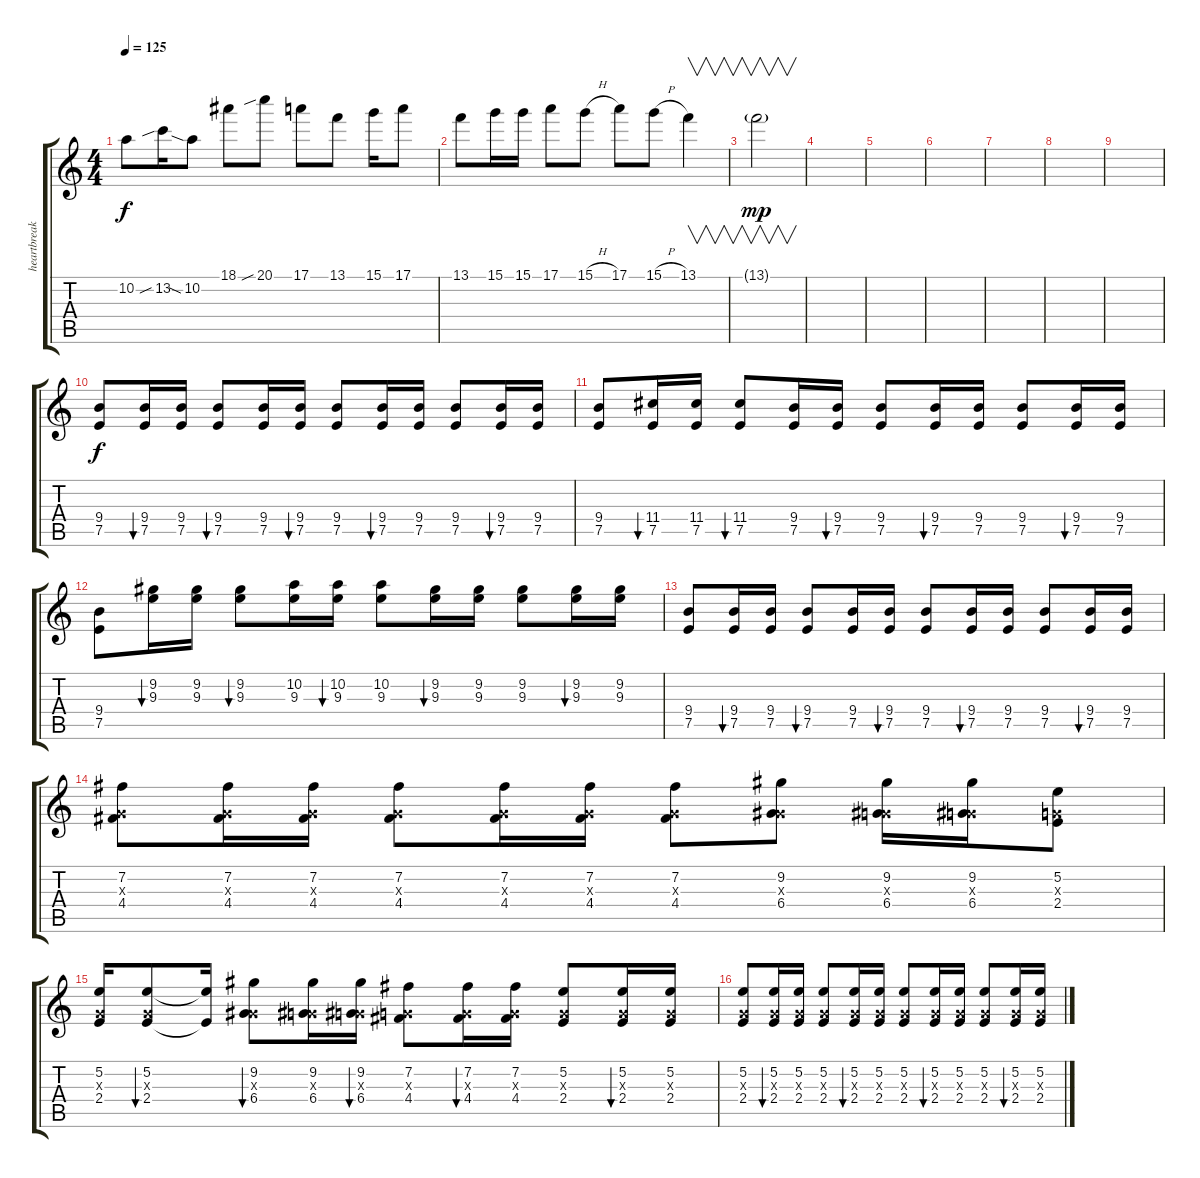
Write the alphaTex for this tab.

\track ("heartbreak beat" "heartbreak") {instrument overdrivenguitar}
\staff {score tabs}
\tuning (E4 B3 G3 D3 A2 E2) {hide}
\ts (4 4)
\tempo 125
\clef g2
\ks c
10.2.8{dy f} 13.2{sib}.16 10.2{sia}.8 18.1.8 20.1{sib}.8 17.1.8 13.1.8 15.1.16 17.1.8 |
13.1.8 15.1.16 15.1.16 17.1.8 15.1{h}.8 17.1.8 15.1{h}.8 13.1.4{v} |
13.1{g}.2{v dy mp} |
|
|
|
|
|
|
(9.4 7.5).8{dy f} (9.4 7.5).16{bu 60} (9.4 7.5).16 (9.4 7.5).8{bu 60} (9.4 7.5).16 (9.4 7.5).16{bu 60} (9.4 7.5).8 (9.4 7.5).16{bu 60} (9.4 7.5).16 (9.4 7.5).8 (9.4 7.5).16{bu 60} (9.4 7.5).16 |
(9.4 7.5).8 (11.4 7.5).16{bu 60} (11.4 7.5).16 (11.4 7.5).8{bu 60} (9.4 7.5).16 (9.4 7.5).16{bu 60} (9.4 7.5).8 (9.4 7.5).16{bu 60} (9.4 7.5).16 (9.4 7.5).8 (9.4 7.5).16{bu 60} (9.4 7.5).16 |
(9.4 7.5).8 (9.2 9.3).16{bu 60} (9.2 9.3).16 (9.2 9.3).8{bu 60} (10.2 9.3).16 (10.2 9.3).16{bu 60} (10.2 9.3).8 (9.2 9.3).16{bu 60} (9.2 9.3).16 (9.2 9.3).8 (9.2 9.3).16{bu 60} (9.2 9.3).16 |
(9.4 7.5).8 (9.4 7.5).16{bu 60} (9.4 7.5).16 (9.4 7.5).8{bu 60} (9.4 7.5).16 (9.4 7.5).16{bu 60} (9.4 7.5).8 (9.4 7.5).16{bu 60} (9.4 7.5).16 (9.4 7.5).8 (9.4 7.5).16{bu 60} (9.4 7.5).16 |
(7.2 0.3{x} 4.4).8 (7.2 0.3{x} 4.4).16 (7.2 0.3{x} 4.4).16 (7.2 0.3{x} 4.4).8 (7.2 0.3{x} 4.4).16 (7.2 0.3{x} 4.4).16 (7.2 0.3{x} 4.4).8 (9.2 0.3{x} 6.4).8 (9.2 0.3{x} 6.4).16 (9.2 0.3{x} 6.4).16 (5.2 0.3{x} 2.4).8 |
(5.2 0.3{x} 2.4).16 (5.2 0.3{x} 2.4).8{bu 60} (5.2{t} 2.4{t}).16 (9.2 0.3{x} 6.4).8{bu 60} (9.2 0.3{x} 6.4).16 (9.2 0.3{x} 6.4).16{bu 60} (7.2 0.3{x} 4.4).8 (7.2 0.3{x} 4.4).16{bu 60} (7.2 0.3{x} 4.4).16 (5.2 0.3{x} 2.4).8 (5.2 0.3{x} 2.4).16{bu 60} (5.2 0.3{x} 2.4).16 |
(5.2 0.3{x} 2.4).8 (5.2 0.3{x} 2.4).16{bu 60} (5.2 0.3{x} 2.4).16 (5.2 0.3{x} 2.4).8 (5.2 0.3{x} 2.4).16{bu 60} (5.2 0.3{x} 2.4).16 (5.2 0.3{x} 2.4).8 (5.2 0.3{x} 2.4).16{bu 60} (5.2 0.3{x} 2.4).16 (5.2 0.3{x} 2.4).8 (5.2 0.3{x} 2.4).16{bu 60} (5.2 0.3{x} 2.4).16
